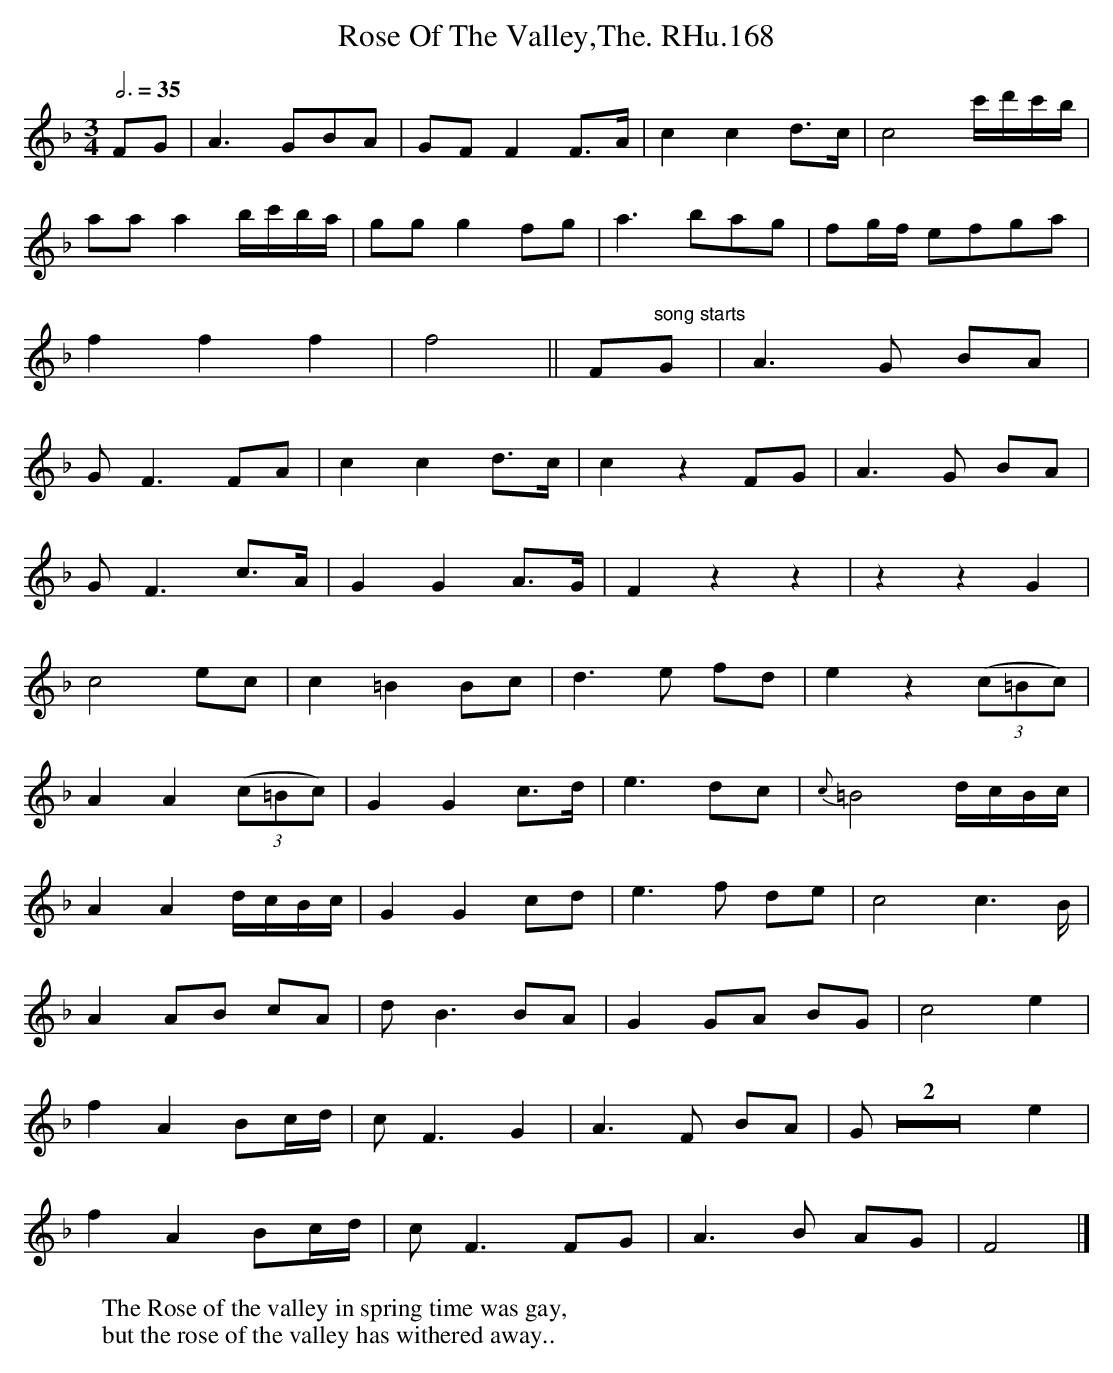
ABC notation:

X:1
T:Rose Of The Valley,The. RHu.168
L:1/8
M:3/4
Q:3/4=35
W:The Rose of the valley in spring time was gay,
W:but the rose of the valley has withered away..
K:F
FG|A3GBA|GFF2F>A|c2c2d>c|c4c'/d'/c'/b/|!
aaa2b/c'/b/a/|gg g2fg|a3bag|fg/f/ efga|!
f2f2f2|f4||F"song starts"G|A3G BA|!
G F3FA|c2c2d>c|c2z2FG|A3G BA|!
GF3c>A|G2G2A>G|F2z2z2|z2z2G2|!
c4ec|c2=B2Bc|d3e fd|e2z2((3c=Bc)|!
A2A2((3c=Bc)|G2G2c>d|e3dc|{c}=B4d/c/B/c/|!
A2A2d/c/B/c/|G2G2cd|e3f de|c4c3B/|!
A2AB cA|dB3BA|G2GA BG|c4e2|!
f2A2Bc/d/|cF3G2|A3F BA|GZ2e2|!
f2A2Bc/d/|cF3FG|A3B AG|F4|]
